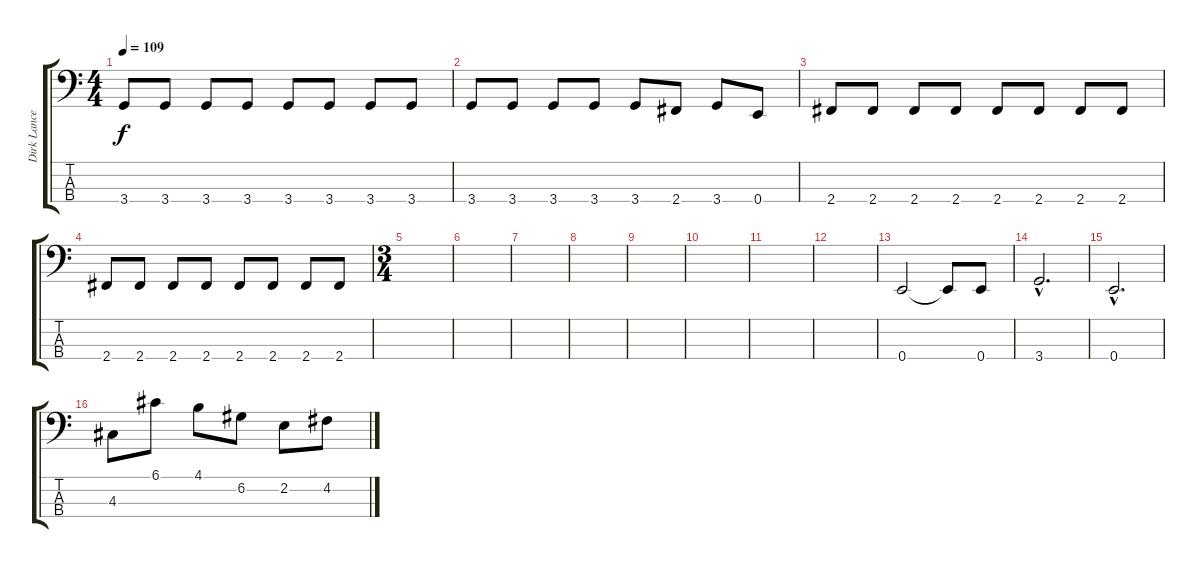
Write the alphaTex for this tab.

\track ("Dirk Lance" "Dirk Lance") {instrument electricbassfinger}
\staff {score tabs}
\tuning (G2 D2 A1 E1) {hide}
\ts (4 4)
\tempo 109
\clef f4
\ks c
3.4.8{dy f} 3.4.8 3.4.8 3.4.8 3.4.8 3.4.8 3.4.8 3.4.8 |
3.4.8 3.4.8 3.4.8 3.4.8 3.4.8 2.4.8 3.4.8 0.4.8 |
2.4.8 2.4.8 2.4.8 2.4.8 2.4.8 2.4.8 2.4.8 2.4.8 |
2.4.8 2.4.8 2.4.8 2.4.8 2.4.8 2.4.8 2.4.8 2.4.8 |
\ts (3 4)
|
|
|
|
|
|
|
|
0.4.2 0.4{t}.8 0.4.8 |
3.4{hac}.2{d} |
0.4{hac}.2{d} |
4.3.8 6.1.8 4.1.8 6.2.8 2.2.8 4.2.8
